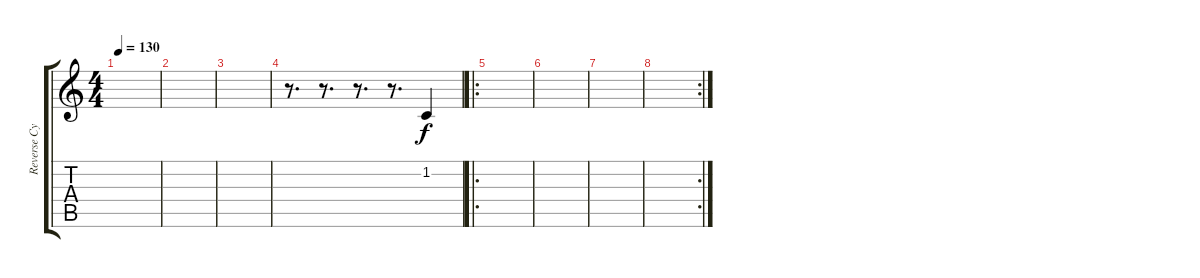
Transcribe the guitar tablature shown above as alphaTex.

\track ("Reverse Cymbal" "Reverse Cy") {instrument reversecymbal}
\staff {score tabs}
\tuning (E4 B3 G3 D3 A2 E2) {hide}
\ts (4 4)
\tempo 130
\clef g2
\ks c
|
|
|
r.8{d} r.8{d} r.8{d} r.8{d} 1.2.4 |
\ro
|
|
|
\rc 2
